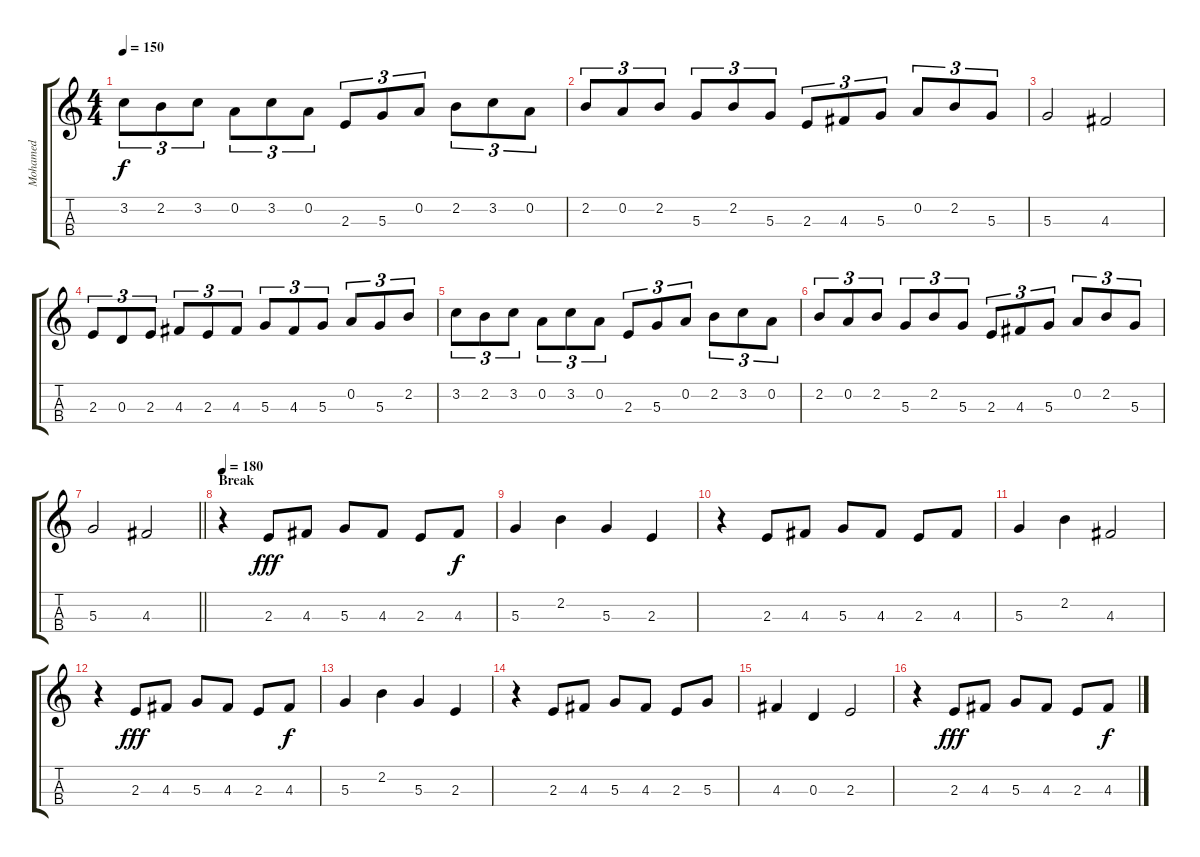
\track ("Mohamed" "Mohamed") {instrument violin}
\staff {score tabs}
\tuning (E5 A4 D4 G3) {hide}
\ts (4 4)
\tempo 150
\clef g2
\ks c
3.2.8{tu (3 2) dy f} 2.2.8{tu (3 2)} 3.2.8{tu (3 2)} 0.2.8{tu (3 2)} 3.2.8{tu (3 2)} 0.2.8{tu (3 2)} 2.3.8{tu (3 2)} 5.3.8{tu (3 2)} 0.2.8{tu (3 2)} 2.2.8{tu (3 2)} 3.2.8{tu (3 2)} 0.2.8{tu (3 2)} |
2.2.8{tu (3 2)} 0.2.8{tu (3 2)} 2.2.8{tu (3 2)} 5.3.8{tu (3 2)} 2.2.8{tu (3 2)} 5.3.8{tu (3 2)} 2.3.8{tu (3 2)} 4.3.8{tu (3 2)} 5.3.8{tu (3 2)} 0.2.8{tu (3 2)} 2.2.8{tu (3 2)} 5.3.8{tu (3 2)} |
5.3.2 4.3.2 |
2.3.8{tu (3 2)} 0.3.8{tu (3 2)} 2.3.8{tu (3 2)} 4.3.8{tu (3 2)} 2.3.8{tu (3 2)} 4.3.8{tu (3 2)} 5.3.8{tu (3 2)} 4.3.8{tu (3 2)} 5.3.8{tu (3 2)} 0.2.8{tu (3 2)} 5.3.8{tu (3 2)} 2.2.8{tu (3 2)} |
3.2.8{tu (3 2)} 2.2.8{tu (3 2)} 3.2.8{tu (3 2)} 0.2.8{tu (3 2)} 3.2.8{tu (3 2)} 0.2.8{tu (3 2)} 2.3.8{tu (3 2)} 5.3.8{tu (3 2)} 0.2.8{tu (3 2)} 2.2.8{tu (3 2)} 3.2.8{tu (3 2)} 0.2.8{tu (3 2)} |
2.2.8{tu (3 2)} 0.2.8{tu (3 2)} 2.2.8{tu (3 2)} 5.3.8{tu (3 2)} 2.2.8{tu (3 2)} 5.3.8{tu (3 2)} 2.3.8{tu (3 2)} 4.3.8{tu (3 2)} 5.3.8{tu (3 2)} 0.2.8{tu (3 2)} 2.2.8{tu (3 2)} 5.3.8{tu (3 2)} |
\barLineRight lightlight
5.3.2 4.3.2 |
\section ("" "Break")
\tempo 180
r.4 2.3.8{dy fff} 4.3.8 5.3.8 4.3.8 2.3.8 4.3.8{dy f} |
5.3.4 2.2.4 5.3.4 2.3.4 |
r.4 2.3.8 4.3.8 5.3.8 4.3.8 2.3.8 4.3.8 |
5.3.4 2.2.4 4.3.2 |
r.4 2.3.8{dy fff} 4.3.8 5.3.8 4.3.8 2.3.8 4.3.8{dy f} |
5.3.4 2.2.4 5.3.4 2.3.4 |
r.4 2.3.8 4.3.8 5.3.8 4.3.8 2.3.8 5.3.8 |
4.3.4 0.3.4 2.3.2 |
r.4 2.3.8{dy fff} 4.3.8 5.3.8 4.3.8 2.3.8 4.3.8{dy f}
